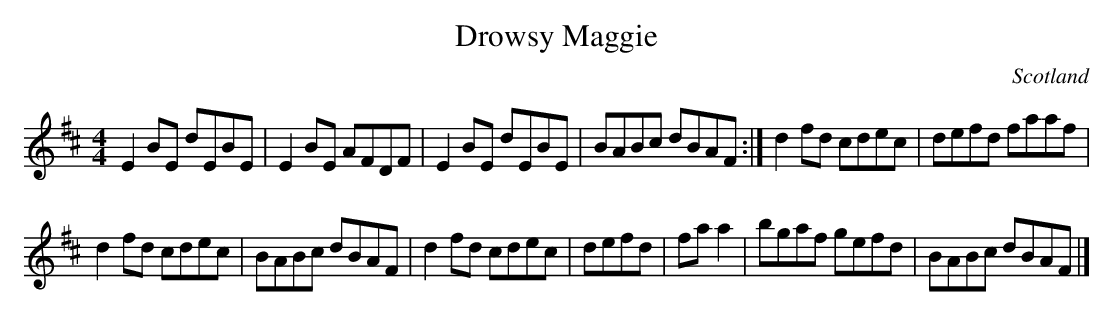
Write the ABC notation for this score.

X:1
T:Drowsy Maggie
O:Scotland
O:Ireland
O:England
M:4/4
K:EDor
E2BE dEBE|E2BE AFDF|E2BE dEBE|BABc dBAF:|\
d2fd cdec|defd faaf|
d2fd cdec|BABc dBAF|\
d2fd cdec|defd|faa2|bgaf gefd|BABc dBAF|]
